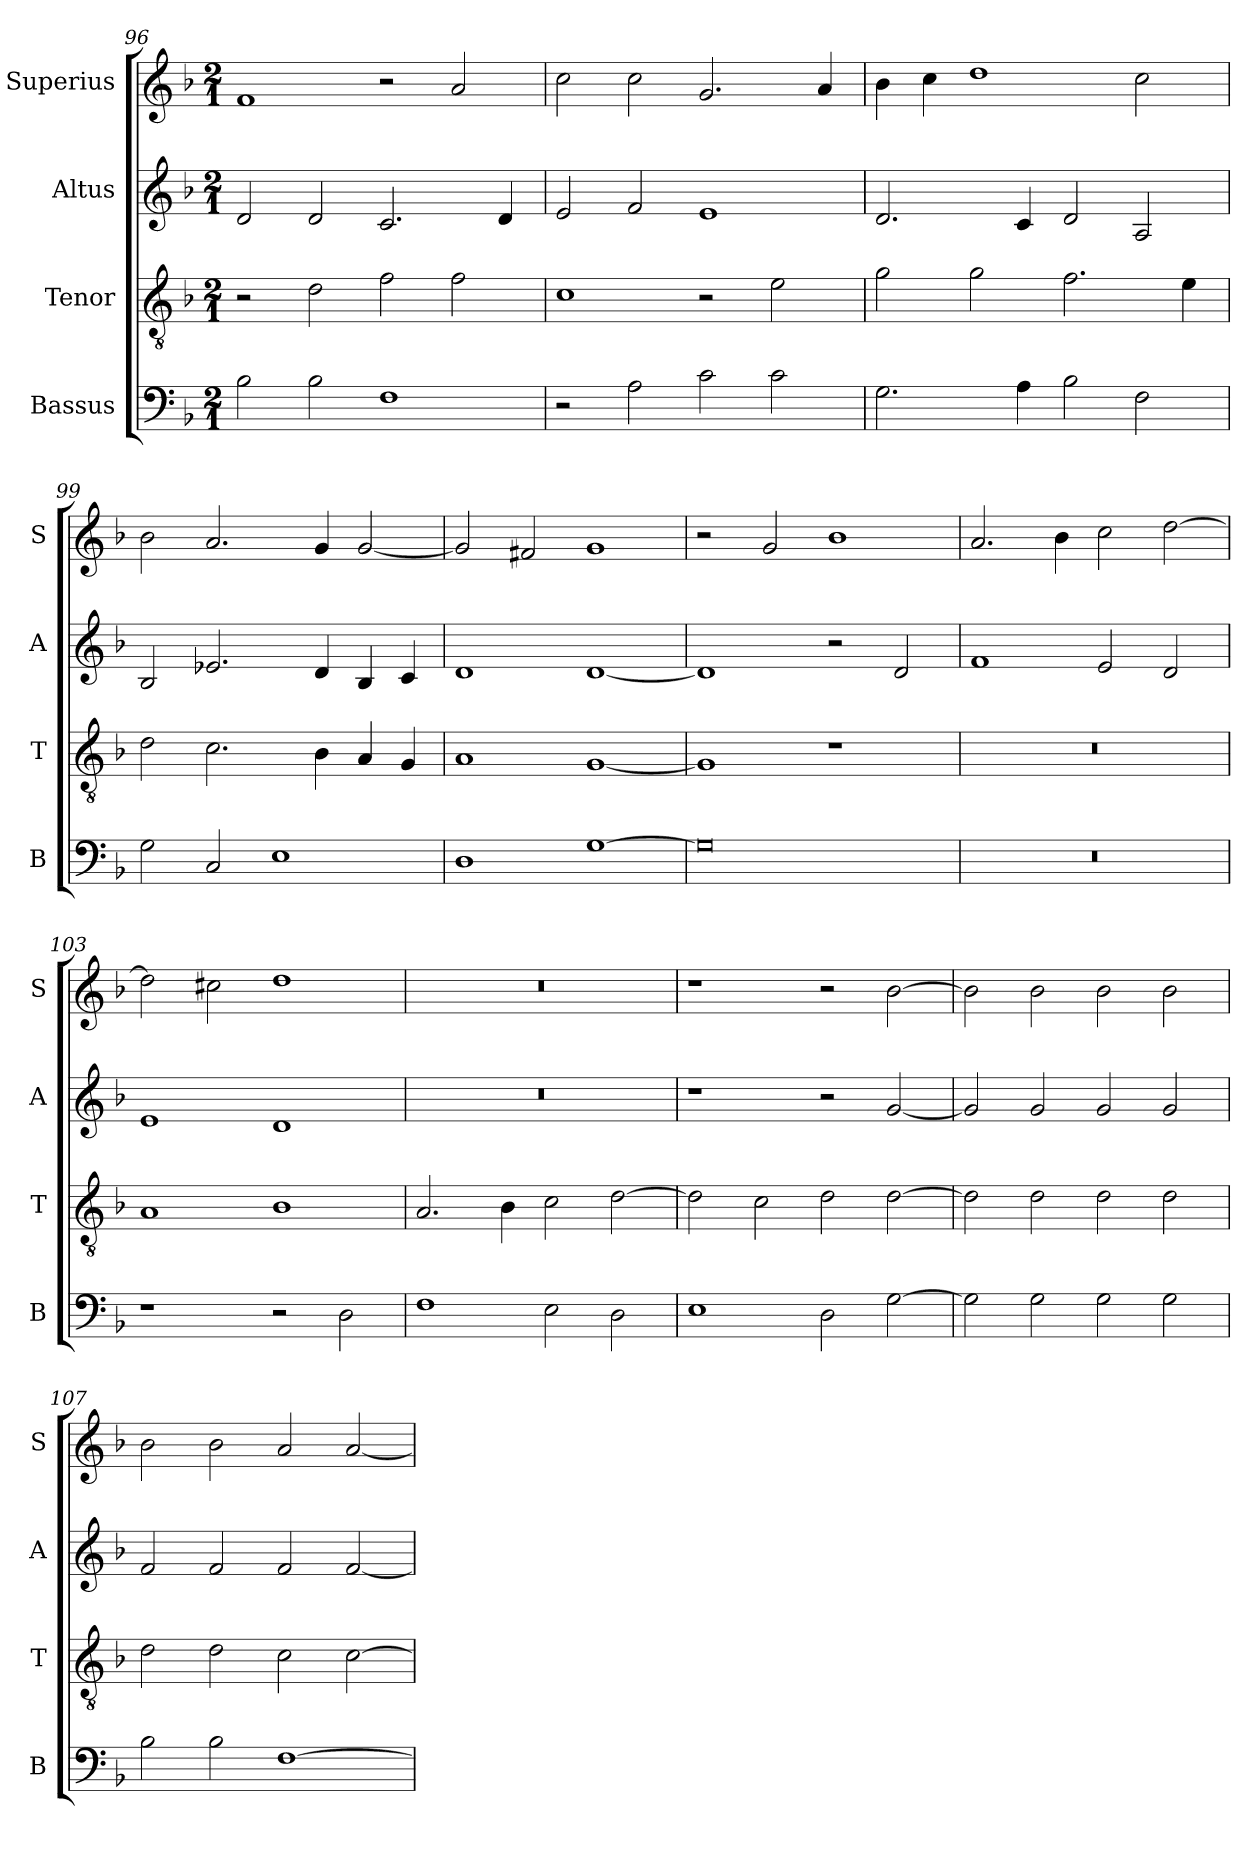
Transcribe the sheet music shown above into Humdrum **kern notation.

**kern	**kern	**kern	**kern
*part4	*part3	*part2	*part1
*staff4	*staff3	*staff2	*staff1
*I"Bassus	*I"Tenor	*I"Altus	*I"Superius
*I'B	*I'T	*I'A	*I'S
*clefF4	*clefGv2	*clefG2	*clefG2
*k[b-]	*k[b-]	*k[b-]	*k[b-]
*F:	*F:	*F:	*F:
*M2/1	*M2/1	*M2/1	*M2/1
=96	=96	=96	=96
2B-	2r	2d	1f
2B-	2d	2d	.
1F	2f	2.c	2r
.	2f	.	2a
.	.	4d	.
=97	=97	=97	=97
2r	1c	2e	2cc
2A	.	2f	2cc
2c	2r	1e	2.g
2c	2e	.	.
.	.	.	4a
=98	=98	=98	=98
2.G	2g	2.d	4b-
.	.	.	4cc
.	2g	.	1dd
4A	.	4c	.
2B-	2.f	2d	.
2F	.	2A	2cc
.	4e	.	.
=99	=99	=99	=99
2G	2d	2B-	2b-
2C	2.c	2.e-X	2.a
1E	.	.	.
.	4B-	4d	4g
.	4A	4B-	[2g
.	4G	4c	.
=100	=100	=100	=100
1D	1A	1d	2g]
.	.	.	2f#X
[1G	[1G	[1d	1g
=101	=101	=101	=101
0G]	1G]	1d]	2r
.	.	.	2g
.	1r	2r	1b-
.	.	2d	.
=102	=102	=102	=102
0r	0r	1f	2.a
.	.	.	4b-
.	.	2e	2cc
.	.	2d	[2dd
=103	=103	=103	=103
1r	1A	1e	2dd]
.	.	.	2cc#X
2r	1B-	1d	1dd
2D	.	.	.
=104	=104	=104	=104
1F	2.A	0r	0r
.	4B-	.	.
2E	2c	.	.
2D	[2d	.	.
=105	=105	=105	=105
1E	2d]	1r	1r
.	2c	.	.
2D	2d	2r	2r
[2G	[2d	[2g	[2b-
=106	=106	=106	=106
2G]	2d]	2g]	2b-]
2G	2d	2g	2b-
2G	2d	2g	2b-
2G	2d	2g	2b-
=107	=107	=107	=107
2B-	2d	2f	2b-
2B-	2d	2f	2b-
[1F	2c	2f	2a
.	[2c	[2f	[2a
=	=	=	=
*-	*-	*-	*-
